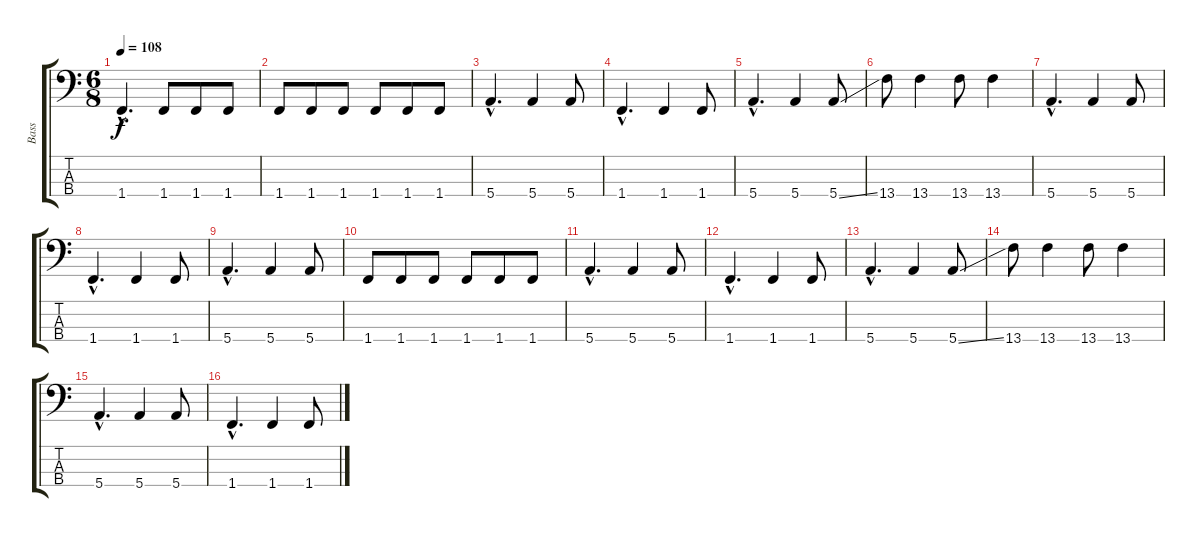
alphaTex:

\track ("Bass" "Bass") {instrument electricbassfinger}
\staff {score tabs}
\tuning (G2 D2 A1 E1) {hide}
\ts (6 8)
\tempo 108
\clef f4
\ks c
1.4{hac}.4{d dy f} 1.4.8 1.4.8 1.4.8 |
1.4.8 1.4.8 1.4.8 1.4.8 1.4.8 1.4.8 |
5.4{hac}.4{d} 5.4.4 5.4.8 |
1.4{hac}.4{d} 1.4.4 1.4.8 |
5.4{hac}.4{d} 5.4.4 5.4{ss}.8 |
13.4.8 13.4.4 13.4.8 13.4.4 |
5.4{hac}.4{d} 5.4.4 5.4.8 |
1.4{hac}.4{d} 1.4.4 1.4.8 |
5.4{hac}.4{d} 5.4.4 5.4.8 |
1.4.8 1.4.8 1.4.8 1.4.8 1.4.8 1.4.8 |
5.4{hac}.4{d} 5.4.4 5.4.8 |
1.4{hac}.4{d} 1.4.4 1.4.8 |
5.4{hac}.4{d} 5.4.4 5.4{ss}.8 |
13.4.8 13.4.4 13.4.8 13.4.4 |
5.4{hac}.4{d} 5.4.4 5.4.8 |
1.4{hac}.4{d} 1.4.4 1.4.8
